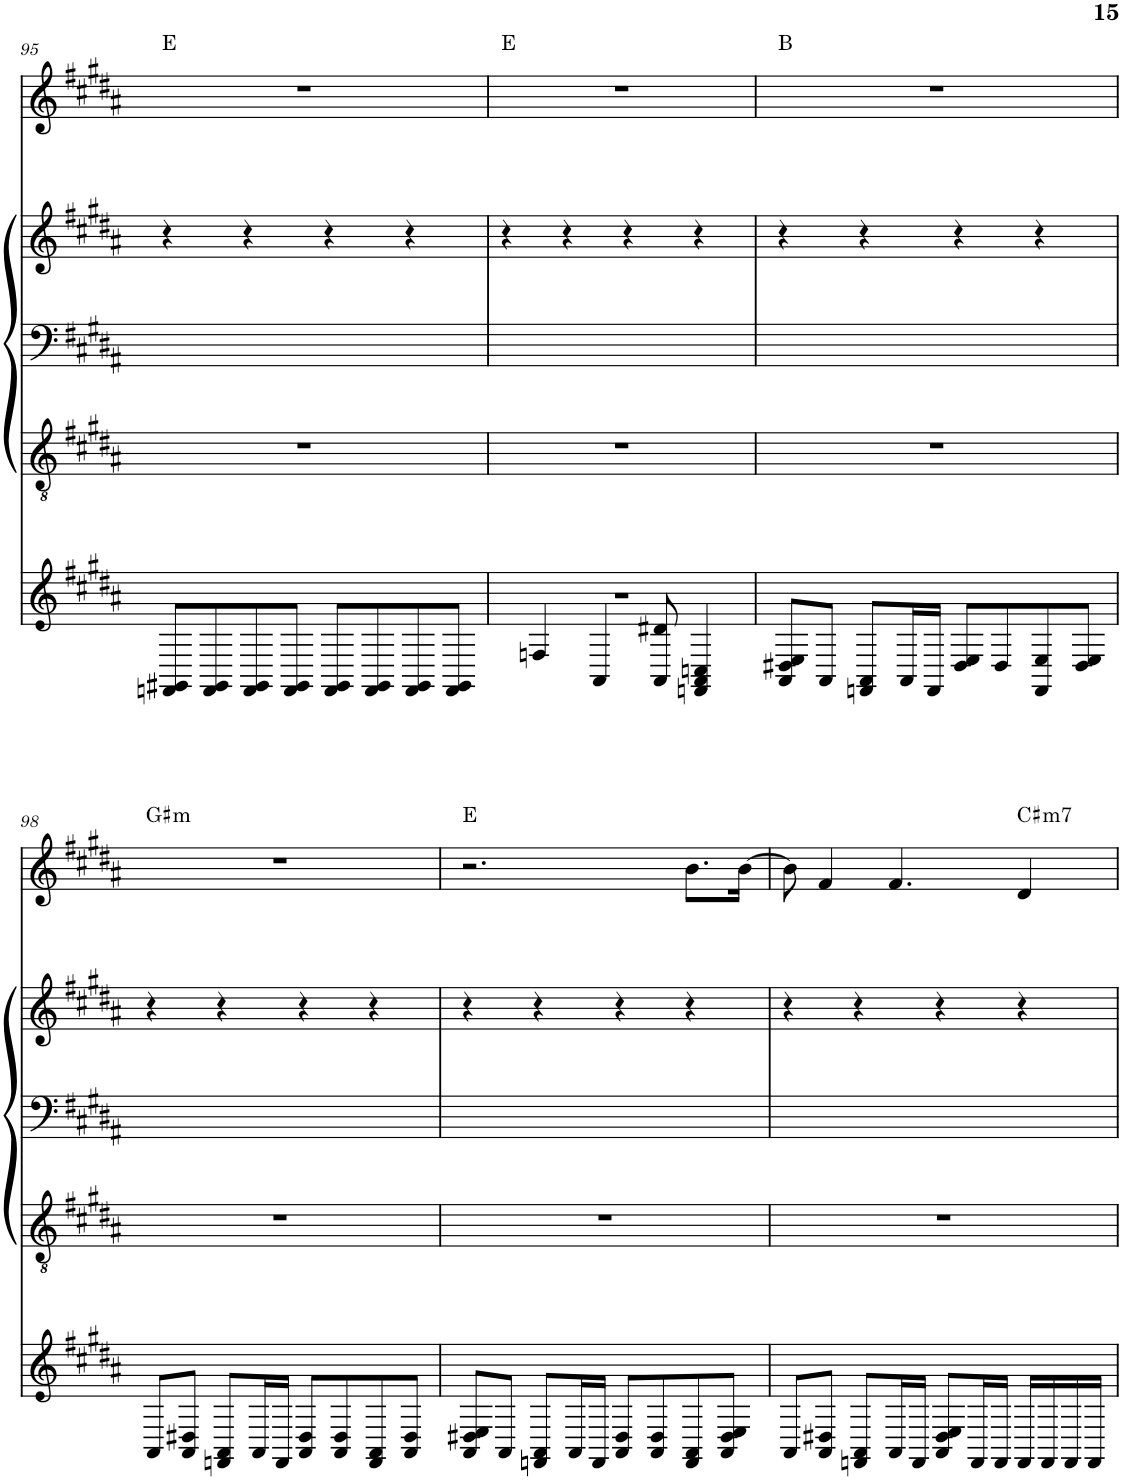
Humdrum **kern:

**kern	**kern	**kern	**kern	**kern	**harte
*part4	*part3	*part2	*part2	*part1	*part1
*staff5	*staff4	*staff3	*staff2	*staff1	*
*I"Piano	*I"Piano	*I"Piano	*	*I"Piano	*
*I'Pno	*I'Pno	*I'Pno	*	*I'Pno	*
!!LO:PB:g=z
*clefG2	*clefGv2	*clefF4	*clefG2	*clefG2	*
*k[f#c#g#d#a#]	*k[f#c#g#d#a#]	*k[f#c#g#d#a#]	*k[f#c#g#d#a#]	*k[f#c#g#d#a#]	*
*B:	*B:	*B:	*B:	*B:	*
*M4/4	*M4/4	*M4/4	*M4/4	*M4/4	*
=95	=95	=95	=95	=95	=95
8DDn/ 8EE#X/L	1r	1ryy	4r	1r	E:maj
8DD/ 8EE#/	.	.	.	.	.
8DD/ 8EE#/	.	.	4r	.	.
8DD/ 8EE#/J	.	.	.	.	.
8DD/ 8EE#/L	.	.	4r	.	.
8DD/ 8EE#/	.	.	.	.	.
8DD/ 8EE#/	.	.	4r	.	.
8DD/ 8EE#/J	.	.	.	.	.
=96	=96	=96	=96	=96	=96
1r	1r	1ryy	4r	1r	E:maj
.	.	.	4r	.	.
.	.	.	4r	.	.
.	.	.	4r	.	.
4Dn/	2..ryy	2..ryy	2..ryy	2..ryy	.
4FF#/	.	.	.	.	.
8FF#/ 8B#X/	.	.	.	.	.
4DDn/ 4FF#/ 4AAn/	.	.	.	.	.
=97	=97	=97	=97	=97	=97
8FF#/ 8BB#X/ 8C#/L	1r	1ryy	4r	1r	B:maj
8FF#/J	.	.	.	.	.
8DDn/ 8FF#/L	.	.	4r	.	.
16FF#/L	.	.	.	.	.
16DD/JJ	.	.	.	.	.
8BB#/ 8C#/L	.	.	4r	.	.
8BB#/	.	.	.	.	.
8DD/ 8C#/	.	.	4r	.	.
8BB#/ 8C#/J	.	.	.	.	.
!!LO:LB:g=z
=98	=98	=98	=98	=98	=98
!	!	!	!	!	!LO:H:kt=m
8FF#/L	1r	1ryy	4r	1r	G#:min
8FF#/ 8BB#X/J	.	.	.	.	.
8DDn/ 8FF#/L	.	.	4r	.	.
16FF#/L	.	.	.	.	.
16DD/JJ	.	.	.	.	.
8FF#/ 8BB#/L	.	.	4r	.	.
8FF#/ 8BB#/	.	.	.	.	.
8DD/ 8FF#/	.	.	4r	.	.
8FF#/ 8BB#/J	.	.	.	.	.
=99	=99	=99	=99	=99	=99
8FF#/ 8BB#X/ 8C#/L	1r	1ryy	4r	2.r	E:maj
8FF#/J	.	.	.	.	.
8DDn/ 8FF#/L	.	.	4r	.	.
16FF#/L	.	.	.	.	.
16DD/JJ	.	.	.	.	.
8FF#/ 8BB#/L	.	.	4r	.	.
8FF#/ 8BB#/	.	.	.	.	.
8DD/ 8FF#/	.	.	4r	8.b\L	.
8FF#/ 8BB#/ 8C#/J	.	.	.	.	.
.	.	.	.	[16b\Jk	.
=100	=100	=100	=100	=100	=100
8FF#/L	1r	1ryy	4r	8b\]	.
8FF#/ 8BB#X/J	.	.	.	4f#/	.
8DDn/ 8FF#/L	.	.	4r	.	.
16FF#/L	.	.	.	4.f#/	.
16DD/JJ	.	.	.	.	.
8FF#/ 8BB#/ 8C#/L	.	.	4r	.	.
16DD/L	.	.	.	.	.
16DD/JJ	.	.	.	.	.
!	!	!	!	!	!LO:H:kt=m7
16DD/LL	.	.	4r	4d#/	C#:min7
16DD/	.	.	.	.	.
16DD/	.	.	.	.	.
16DD/JJ	.	.	.	.	.
=	=	=	=	=	=
*-	*-	*-	*-	*-	*-
